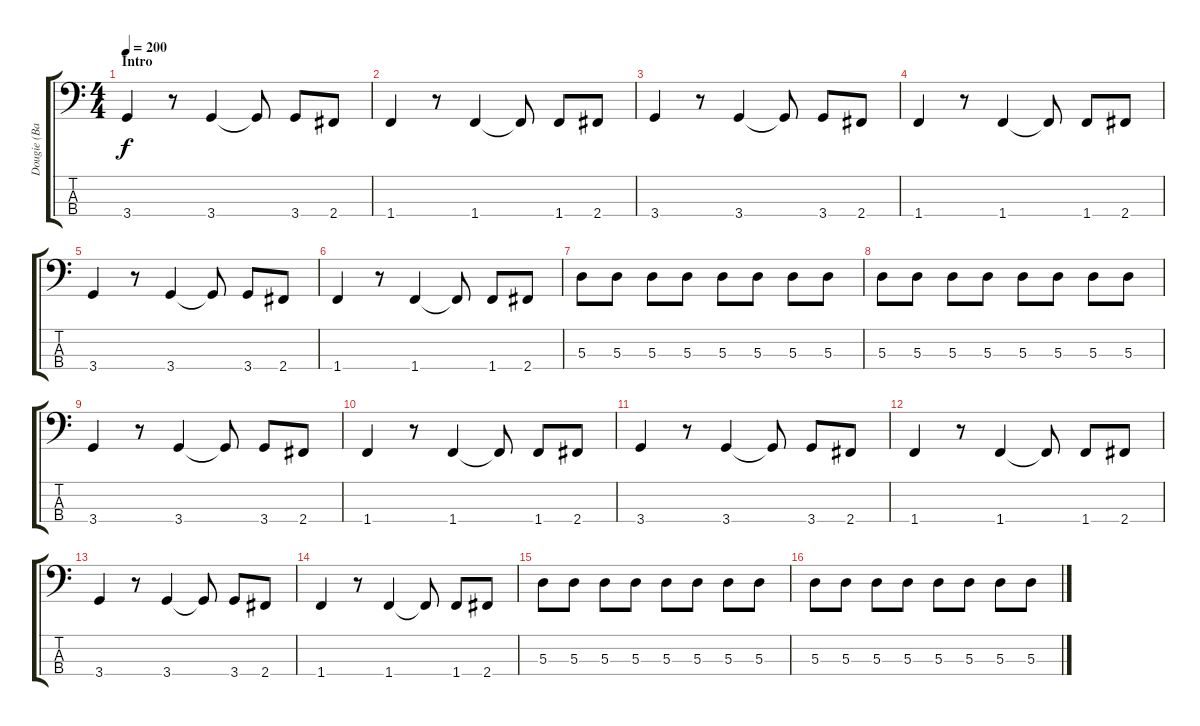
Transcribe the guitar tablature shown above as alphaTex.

\track ("Dougie (Bass)" "Dougie (Ba") {instrument electricbasspick}
\staff {score tabs}
\tuning (G2 D2 A1 E1) {hide}
\ts (4 4)
\section ("" "Intro")
\tempo 200
\clef f4
\ks c
3.4.4{dy f instrument electricbasspick} r.8 3.4.4 3.4{t}.8 3.4.8 2.4.8 |
1.4.4 r.8 1.4.4 1.4{t}.8 1.4.8 2.4.8 |
3.4.4 r.8 3.4.4 3.4{t}.8 3.4.8 2.4.8 |
1.4.4 r.8 1.4.4 1.4{t}.8 1.4.8 2.4.8 |
3.4.4 r.8 3.4.4 3.4{t}.8 3.4.8 2.4.8 |
1.4.4 r.8 1.4.4 1.4{t}.8 1.4.8 2.4.8 |
5.3.8 5.3.8 5.3.8 5.3.8 5.3.8 5.3.8 5.3.8 5.3.8 |
5.3.8 5.3.8 5.3.8 5.3.8 5.3.8 5.3.8 5.3.8 5.3.8 |
3.4.4 r.8 3.4.4 3.4{t}.8 3.4.8 2.4.8 |
1.4.4 r.8 1.4.4 1.4{t}.8 1.4.8 2.4.8 |
3.4.4 r.8 3.4.4 3.4{t}.8 3.4.8 2.4.8 |
1.4.4 r.8 1.4.4 1.4{t}.8 1.4.8 2.4.8 |
3.4.4 r.8 3.4.4 3.4{t}.8 3.4.8 2.4.8 |
1.4.4 r.8 1.4.4 1.4{t}.8 1.4.8 2.4.8 |
5.3.8 5.3.8 5.3.8 5.3.8 5.3.8 5.3.8 5.3.8 5.3.8 |
5.3.8 5.3.8 5.3.8 5.3.8 5.3.8 5.3.8 5.3.8 5.3.8
